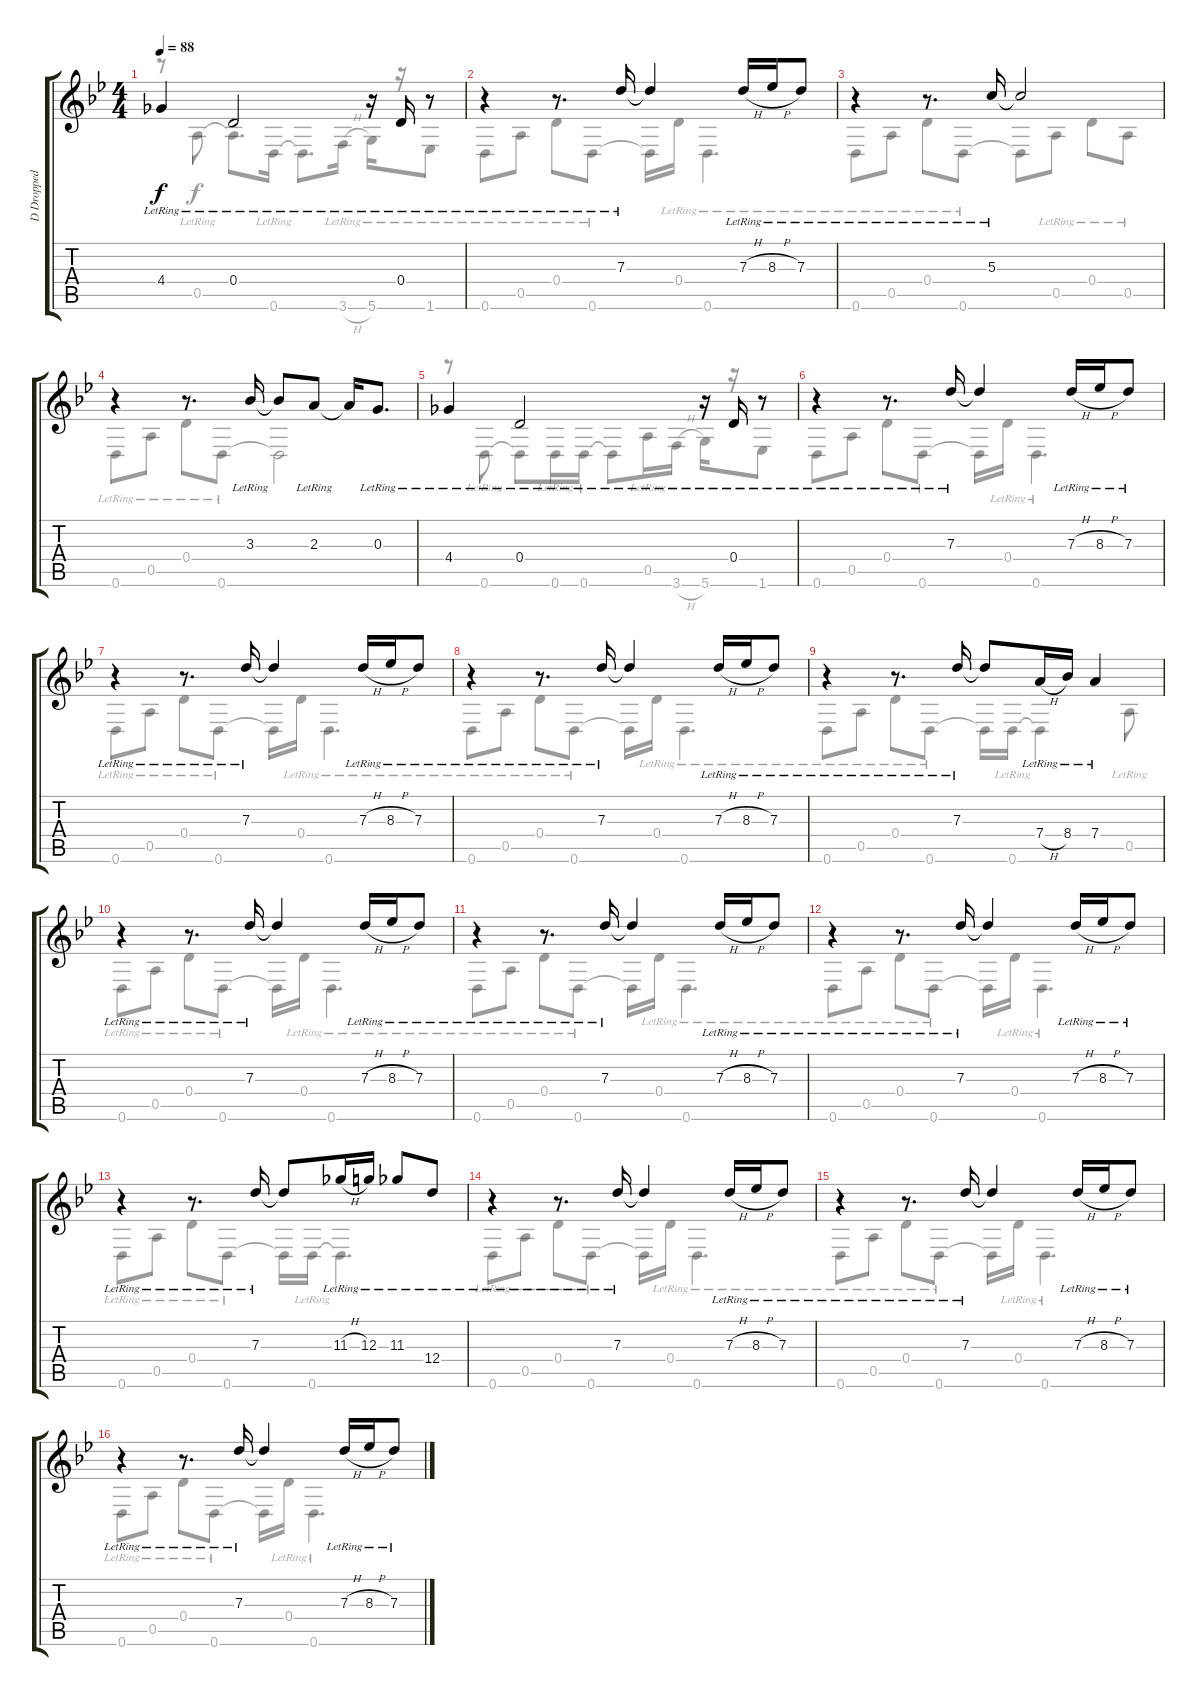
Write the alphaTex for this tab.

\track ("D Dropped Guitar - John Petrucci" "D Dropped ") {instrument acousticguitarsteel}
\staff {score tabs}
\tuning (E4 B3 G3 D3 A2 D2) {hide}
\voice
\ts (4 4)
\tempo 88
\clef g2
\ks bb
4.4{lr}.4{dy f} 0.4{lr}.2 r.16 0.4{lr}.16 r.8 |
r.4 r.8{d} 7.3{lr}.16 7.3{t}.4 7.3{h lr}.16 8.3{h lr}.16 7.3{lr}.8 |
r.4 r.8{d} 5.3{lr}.16 5.3{t}.2 |
r.4 r.8{d} 3.3{lr}.16 3.3{t}.8 2.3{lr}.8 2.3{t}.16 0.3{lr}.8{d} |
4.4{lr}.4 0.4{lr}.2 r.16 0.4{lr}.16 r.8 |
r.4 r.8{d} 7.3{lr}.16 7.3{t}.4 7.3{h lr}.16 8.3{h lr}.16 7.3{lr}.8 |
r.4 r.8{d} 7.3{lr}.16 7.3{t}.4 7.3{h lr}.16 8.3{h lr}.16 7.3{lr}.8 |
r.4 r.8{d} 7.3{lr}.16 7.3{t}.4 7.3{h lr}.16 8.3{h lr}.16 7.3{lr}.8 |
r.4 r.8{d} 7.3{lr}.16 7.3{t}.8 7.4{h lr}.16 8.4{lr}.16 7.4{lr}.4 |
r.4 r.8{d} 7.3{lr}.16 7.3{t}.4 7.3{h lr}.16 8.3{h lr}.16 7.3{lr}.8 |
r.4 r.8{d} 7.3{lr}.16 7.3{t}.4 7.3{h lr}.16 8.3{h lr}.16 7.3{lr}.8 |
r.4 r.8{d} 7.3{lr}.16 7.3{t}.4 7.3{h lr}.16 8.3{h lr}.16 7.3{lr}.8 |
r.4 r.8{d} 7.3{lr}.16 7.3{t}.8 11.3{h lr}.16 12.3{lr}.16 11.3{lr}.8 12.4{lr}.8 |
r.4 r.8{d} 7.3{lr}.16 7.3{t}.4 7.3{h lr}.16 8.3{h lr}.16 7.3{lr}.8 |
r.4 r.8{d} 7.3{lr}.16 7.3{t}.4 7.3{h lr}.16 8.3{h lr}.16 7.3{lr}.8 |
r.4 r.8{d} 7.3{lr}.16 7.3{t}.4 7.3{h lr}.16 8.3{h lr}.16 7.3{lr}.8
\voice
\clef g2
\ottava regular
\simile none
\ks bb
r.8{dy f} 0.5{lr}.8 0.5{t}.8{d} 0.6{lr}.16 0.6{t}.8{d} 3.6{h lr}.16 5.6{lr}.16 r.16 1.6{lr}.8 |
0.6{lr}.8 0.5{lr}.8 0.4{lr}.8 0.6{lr}.8 0.6{t}.16 0.4{lr}.16 0.6{lr}.4{d} |
0.6{lr}.8 0.5{lr}.8 0.4{lr}.8 0.6{lr}.8 0.6{t}.8 0.5{lr}.8 0.4{lr}.8 0.5{lr}.8 |
0.6{lr}.8 0.5{lr}.8 0.4{lr}.8 0.6{lr}.8 0.6{t}.2 |
r.8 0.6{lr}.8 0.6{t}.8 0.6{lr}.16 0.6{lr}.16 0.6{t}.8 0.5{lr}.16 3.6{h lr}.16 5.6{lr}.16 r.16 1.6{lr}.8 |
0.6{lr}.8 0.5{lr}.8 0.4{lr}.8 0.6{lr}.8 0.6{t}.16 0.4{lr}.16 0.6{lr}.4{d} |
0.6{lr}.8 0.5{lr}.8 0.4{lr}.8 0.6{lr}.8 0.6{t}.16 0.4{lr}.16 0.6{lr}.4{d} |
0.6{lr}.8 0.5{lr}.8 0.4{lr}.8 0.6{lr}.8 0.6{t}.16 0.4{lr}.16 0.6{lr}.4{d} |
0.6{lr}.8 0.5{lr}.8 0.4{lr}.8 0.6{lr}.8 0.6{t}.16 0.6{lr}.16 0.6{t}.4 0.5{lr}.8 |
0.6{lr}.8 0.5{lr}.8 0.4{lr}.8 0.6{lr}.8 0.6{t}.16 0.4{lr}.16 0.6{lr}.4{d} |
0.6{lr}.8 0.5{lr}.8 0.4{lr}.8 0.6{lr}.8 0.6{t}.16 0.4{lr}.16 0.6{lr}.4{d} |
0.6{lr}.8 0.5{lr}.8 0.4{lr}.8 0.6{lr}.8 0.6{t}.16 0.4{lr}.16 0.6{lr}.4{d} |
0.6{lr}.8 0.5{lr}.8 0.4{lr}.8 0.6{lr}.8 0.6{t}.16 0.6{lr}.16 0.6{t}.4{d} |
0.6{lr}.8 0.5{lr}.8 0.4{lr}.8 0.6{lr}.8 0.6{t}.16 0.4{lr}.16 0.6{lr}.4{d} |
0.6{lr}.8 0.5{lr}.8 0.4{lr}.8 0.6{lr}.8 0.6{t}.16 0.4{lr}.16 0.6{lr}.4{d} |
0.6{lr}.8 0.5{lr}.8 0.4{lr}.8 0.6{lr}.8 0.6{t}.16 0.4{lr}.16 0.6{lr}.4{d}
